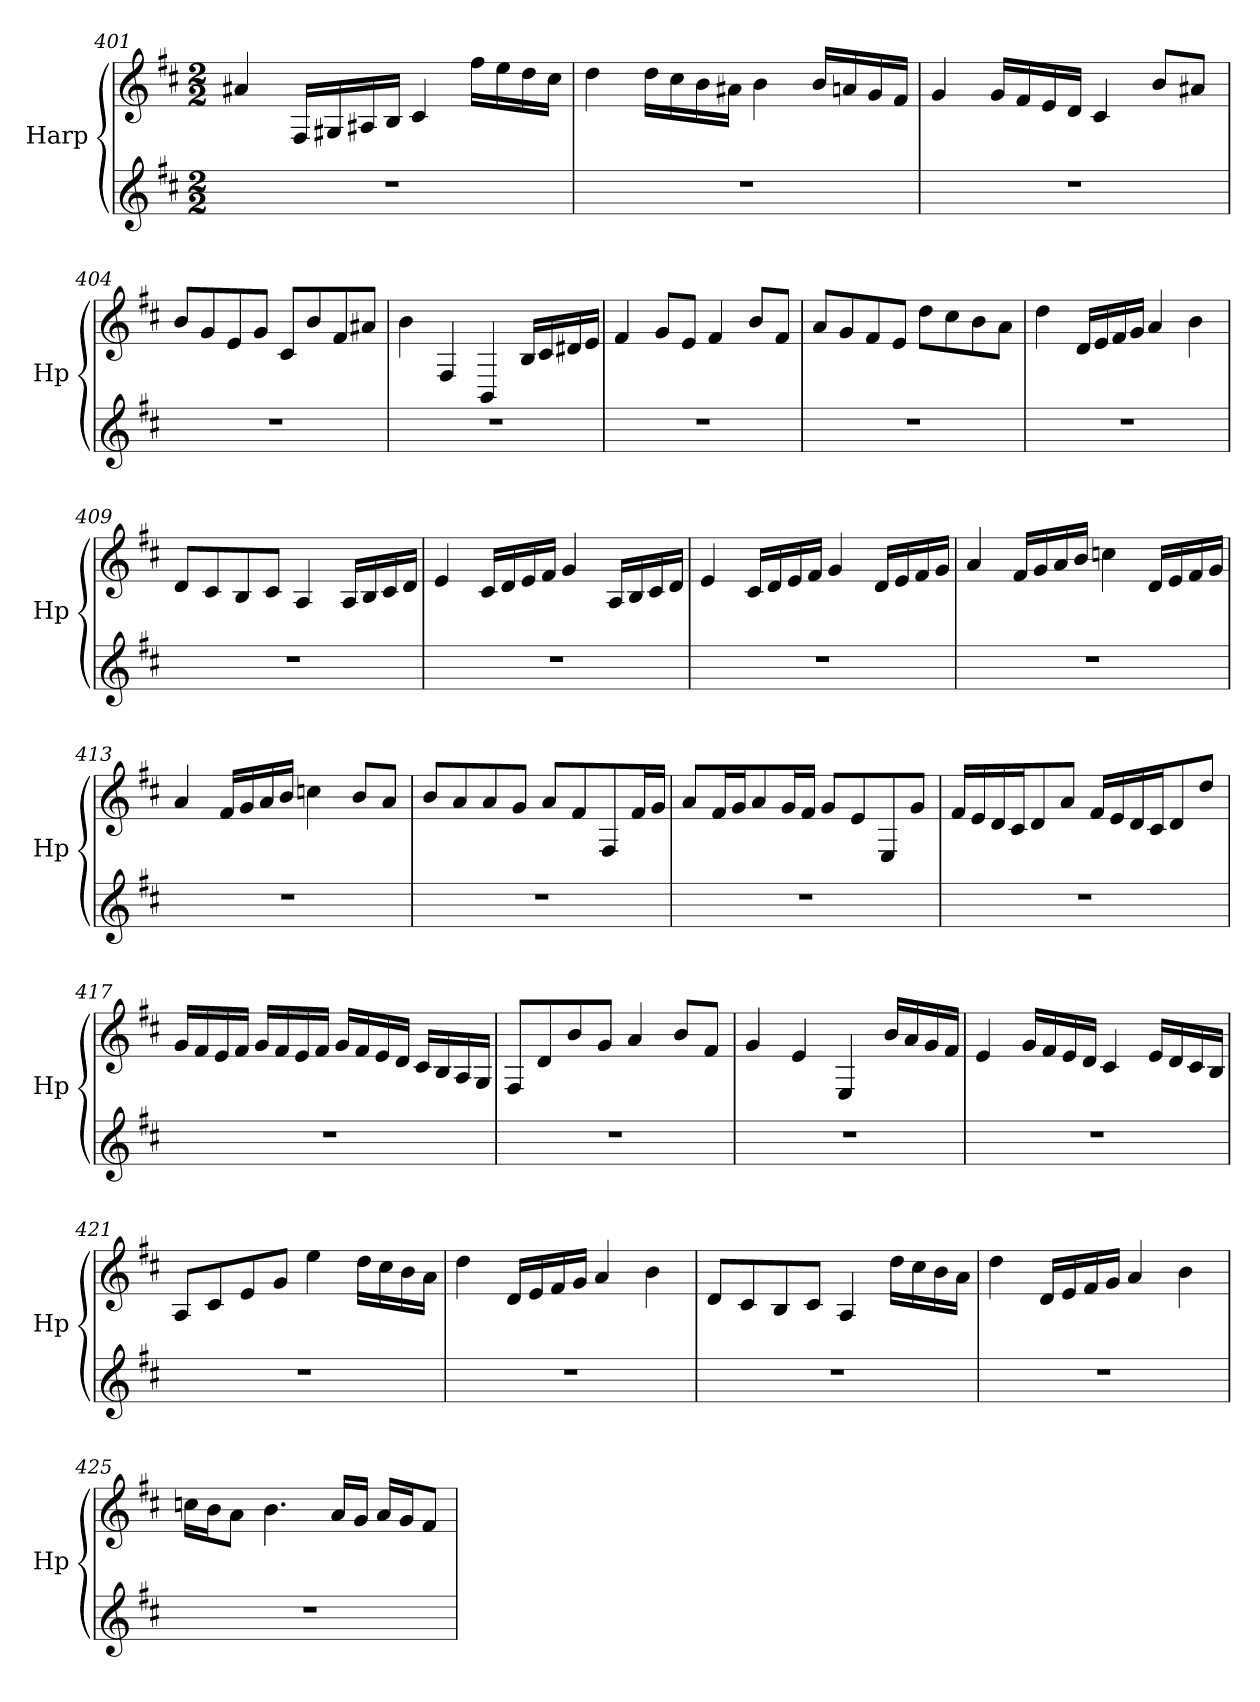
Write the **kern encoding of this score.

**kern	**kern
*part1	*part1
*staff2	*staff1
*I"Harp	*
*I'Hp	*
*clefG2	*clefG2
*k[f#c#]	*k[f#c#]
*M2/2	*M2/2
=401	=401
1r	4a#X/
.	16F#/LL
.	16G#X/
.	16A#X/
.	16B/JJ
.	4c#/
.	16ff#\LL
.	16ee\
.	16dd\
.	16cc#\JJ
!!LO:PB:g=z
=402	=402
1r	4dd\
.	16dd\LL
.	16cc#\
.	16b\
.	16a#X\JJ
.	4b\
.	16b/LL
.	16an/
.	16g/
.	16f#/JJ
=403	=403
1r	4g/
.	16g/LL
.	16f#/
.	16e/
.	16d/JJ
.	4c#/
.	8b/L
.	8a#X/J
=404	=404
1r	8b/L
.	8g/
.	8e/
.	8g/J
.	8c#/L
.	8b/
.	8f#/
.	8a#X/J
=405	=405
1r	4b\
.	4F#/
.	4BB/
.	16B/LL
.	16c#/
.	16d#X/
.	16e/JJ
=406	=406
1r	4f#/
.	8g/L
.	8e/J
.	4f#/
.	8b/L
.	8f#/J
!!LO:LB:g=z
=407	=407
1r	8a/L
.	8g/
.	8f#/
.	8e/J
.	8dd\L
.	8cc#\
.	8b\
.	8a\J
=408	=408
1r	4dd\
.	16d/LL
.	16e/
.	16f#/
.	16g/JJ
.	4a/
.	4b\
=409	=409
1r	8d/L
.	8c#/
.	8B/
.	8c#/J
.	4A/
.	16A/LL
.	16B/
.	16c#/
.	16d/JJ
=410	=410
1r	4e/
.	16c#/LL
.	16d/
.	16e/
.	16f#/JJ
.	4g/
.	16A/LL
.	16B/
.	16c#/
.	16d/JJ
!!LO:LB:g=z
=411	=411
1r	4e/
.	16c#/LL
.	16d/
.	16e/
.	16f#/JJ
.	4g/
.	16d/LL
.	16e/
.	16f#/
.	16g/JJ
=412	=412
1r	4a/
.	16f#/LL
.	16g/
.	16a/
.	16b/JJ
.	4ccn\
.	16d/LL
.	16e/
.	16f#/
.	16g/JJ
=413	=413
1r	4a/
.	16f#/LL
.	16g/
.	16a/
.	16b/JJ
.	4ccn\
.	8b/L
.	8a/J
=414	=414
1r	8b/L
.	8a/
.	8a/
.	8g/J
.	8a/L
.	8f#/
.	8F#/
.	16f#/L
.	16g/JJ
!!LO:LB:g=z
=415	=415
1r	8a/L
.	16f#/L
.	16g/J
.	8a/
.	16g/L
.	16f#/JJ
.	8g/L
.	8e/
.	8E/
.	8g/J
=416	=416
1r	16f#/LL
.	16e/
.	16d/
.	16c#/J
.	8d/
.	8a/J
.	16f#/LL
.	16e/
.	16d/
.	16c#/J
.	8d/
.	8dd/J
=417	=417
1r	16g/LL
.	16f#/
.	16e/
.	16f#/JJ
.	16g/LL
.	16f#/
.	16e/
.	16f#/JJ
.	16g/LL
.	16f#/
.	16e/
.	16d/JJ
.	16c#/LL
.	16B/
.	16A/
.	16G/JJ
!!LO:LB:g=z
=418	=418
1r	8F#/L
.	8d/
.	8b/
.	8g/J
.	4a/
.	8b/L
.	8f#/J
=419	=419
1r	4g/
.	4e/
.	4E/
.	16b/LL
.	16a/
.	16g/
.	16f#/JJ
=420	=420
1r	4e/
.	16g/LL
.	16f#/
.	16e/
.	16d/JJ
.	4c#/
.	16e/LL
.	16d/
.	16c#/
.	16B/JJ
=421	=421
1r	8A/L
.	8c#/
.	8e/
.	8g/J
.	4ee\
.	16dd\LL
.	16cc#\
.	16b\
.	16a\JJ
=422	=422
1r	4dd\
.	16d/LL
.	16e/
.	16f#/
.	16g/JJ
.	4a/
.	4b\
!!LO:LB:g=z
=423	=423
1r	8d/L
.	8c#/
.	8B/
.	8c#/J
.	4A/
.	16dd\LL
.	16cc#\
.	16b\
.	16a\JJ
=424	=424
1r	4dd\
.	16d/LL
.	16e/
.	16f#/
.	16g/JJ
.	4a/
.	4b\
=425	=425
1r	16ccn\LL
.	16b\J
.	8a\J
.	4.b\
.	16a/LL
.	16g/JJ
.	16a/LL
.	16g/J
.	8f#/J
=	=
*-	*-
